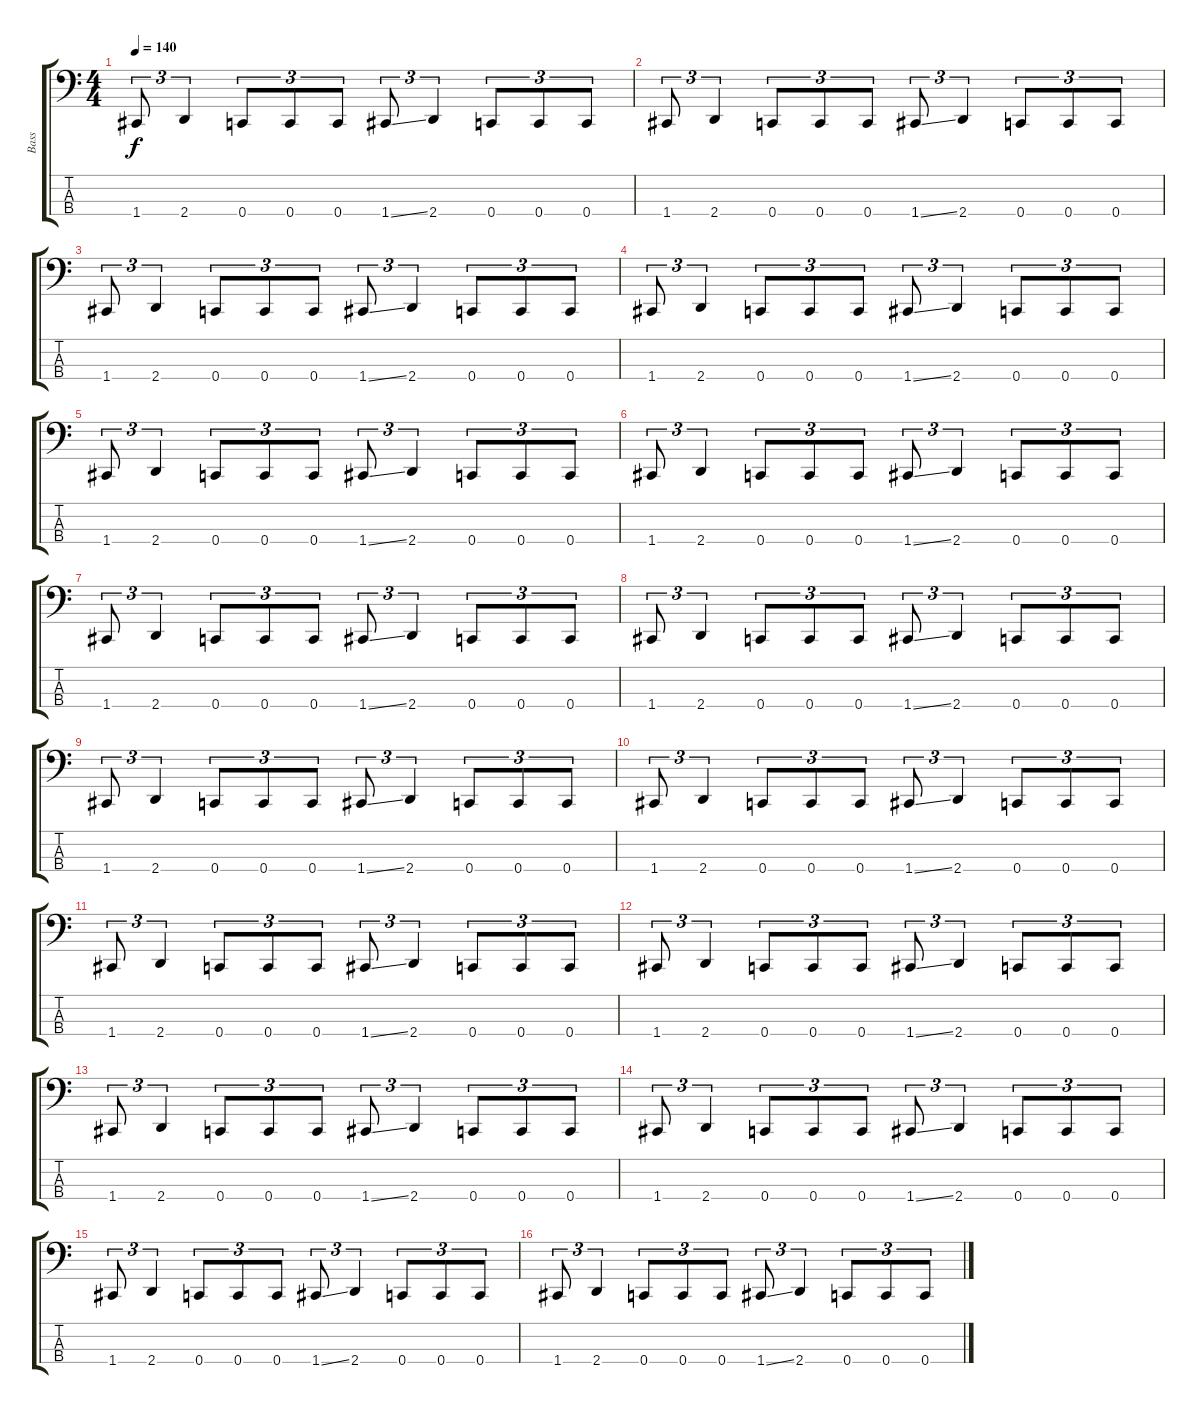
\track ("Bass" "Bass") {instrument slapbass1}
\staff {score tabs}
\tuning (F2 C2 G1 C1) {hide}
\ts (4 4)
\tempo 140
\clef f4
\ks c
1.4.8{tu (3 2) dy f} 2.4.4{tu (3 2)} 0.4.8{tu (3 2)} 0.4.8{tu (3 2)} 0.4.8{tu (3 2)} 1.4{ss}.8{tu (3 2)} 2.4.4{tu (3 2)} 0.4.8{tu (3 2)} 0.4.8{tu (3 2)} 0.4.8{tu (3 2)} |
1.4.8{tu (3 2)} 2.4.4{tu (3 2)} 0.4.8{tu (3 2)} 0.4.8{tu (3 2)} 0.4.8{tu (3 2)} 1.4{ss}.8{tu (3 2)} 2.4.4{tu (3 2)} 0.4.8{tu (3 2)} 0.4.8{tu (3 2)} 0.4.8{tu (3 2)} |
1.4.8{tu (3 2)} 2.4.4{tu (3 2)} 0.4.8{tu (3 2)} 0.4.8{tu (3 2)} 0.4.8{tu (3 2)} 1.4{ss}.8{tu (3 2)} 2.4.4{tu (3 2)} 0.4.8{tu (3 2)} 0.4.8{tu (3 2)} 0.4.8{tu (3 2)} |
1.4.8{tu (3 2)} 2.4.4{tu (3 2)} 0.4.8{tu (3 2)} 0.4.8{tu (3 2)} 0.4.8{tu (3 2)} 1.4{ss}.8{tu (3 2)} 2.4.4{tu (3 2)} 0.4.8{tu (3 2)} 0.4.8{tu (3 2)} 0.4.8{tu (3 2)} |
1.4.8{tu (3 2)} 2.4.4{tu (3 2)} 0.4.8{tu (3 2)} 0.4.8{tu (3 2)} 0.4.8{tu (3 2)} 1.4{ss}.8{tu (3 2)} 2.4.4{tu (3 2)} 0.4.8{tu (3 2)} 0.4.8{tu (3 2)} 0.4.8{tu (3 2)} |
1.4.8{tu (3 2)} 2.4.4{tu (3 2)} 0.4.8{tu (3 2)} 0.4.8{tu (3 2)} 0.4.8{tu (3 2)} 1.4{ss}.8{tu (3 2)} 2.4.4{tu (3 2)} 0.4.8{tu (3 2)} 0.4.8{tu (3 2)} 0.4.8{tu (3 2)} |
1.4.8{tu (3 2)} 2.4.4{tu (3 2)} 0.4.8{tu (3 2)} 0.4.8{tu (3 2)} 0.4.8{tu (3 2)} 1.4{ss}.8{tu (3 2)} 2.4.4{tu (3 2)} 0.4.8{tu (3 2)} 0.4.8{tu (3 2)} 0.4.8{tu (3 2)} |
1.4.8{tu (3 2)} 2.4.4{tu (3 2)} 0.4.8{tu (3 2)} 0.4.8{tu (3 2)} 0.4.8{tu (3 2)} 1.4{ss}.8{tu (3 2)} 2.4.4{tu (3 2)} 0.4.8{tu (3 2)} 0.4.8{tu (3 2)} 0.4.8{tu (3 2)} |
1.4.8{tu (3 2)} 2.4.4{tu (3 2)} 0.4.8{tu (3 2)} 0.4.8{tu (3 2)} 0.4.8{tu (3 2)} 1.4{ss}.8{tu (3 2)} 2.4.4{tu (3 2)} 0.4.8{tu (3 2)} 0.4.8{tu (3 2)} 0.4.8{tu (3 2)} |
1.4.8{tu (3 2)} 2.4.4{tu (3 2)} 0.4.8{tu (3 2)} 0.4.8{tu (3 2)} 0.4.8{tu (3 2)} 1.4{ss}.8{tu (3 2)} 2.4.4{tu (3 2)} 0.4.8{tu (3 2)} 0.4.8{tu (3 2)} 0.4.8{tu (3 2)} |
1.4.8{tu (3 2)} 2.4.4{tu (3 2)} 0.4.8{tu (3 2)} 0.4.8{tu (3 2)} 0.4.8{tu (3 2)} 1.4{ss}.8{tu (3 2)} 2.4.4{tu (3 2)} 0.4.8{tu (3 2)} 0.4.8{tu (3 2)} 0.4.8{tu (3 2)} |
1.4.8{tu (3 2)} 2.4.4{tu (3 2)} 0.4.8{tu (3 2)} 0.4.8{tu (3 2)} 0.4.8{tu (3 2)} 1.4{ss}.8{tu (3 2)} 2.4.4{tu (3 2)} 0.4.8{tu (3 2)} 0.4.8{tu (3 2)} 0.4.8{tu (3 2)} |
1.4.8{tu (3 2)} 2.4.4{tu (3 2)} 0.4.8{tu (3 2)} 0.4.8{tu (3 2)} 0.4.8{tu (3 2)} 1.4{ss}.8{tu (3 2)} 2.4.4{tu (3 2)} 0.4.8{tu (3 2)} 0.4.8{tu (3 2)} 0.4.8{tu (3 2)} |
1.4.8{tu (3 2)} 2.4.4{tu (3 2)} 0.4.8{tu (3 2)} 0.4.8{tu (3 2)} 0.4.8{tu (3 2)} 1.4{ss}.8{tu (3 2)} 2.4.4{tu (3 2)} 0.4.8{tu (3 2)} 0.4.8{tu (3 2)} 0.4.8{tu (3 2)} |
1.4.8{tu (3 2)} 2.4.4{tu (3 2)} 0.4.8{tu (3 2)} 0.4.8{tu (3 2)} 0.4.8{tu (3 2)} 1.4{ss}.8{tu (3 2)} 2.4.4{tu (3 2)} 0.4.8{tu (3 2)} 0.4.8{tu (3 2)} 0.4.8{tu (3 2)} |
1.4.8{tu (3 2)} 2.4.4{tu (3 2)} 0.4.8{tu (3 2)} 0.4.8{tu (3 2)} 0.4.8{tu (3 2)} 1.4{ss}.8{tu (3 2)} 2.4.4{tu (3 2)} 0.4.8{tu (3 2)} 0.4.8{tu (3 2)} 0.4.8{tu (3 2)}
